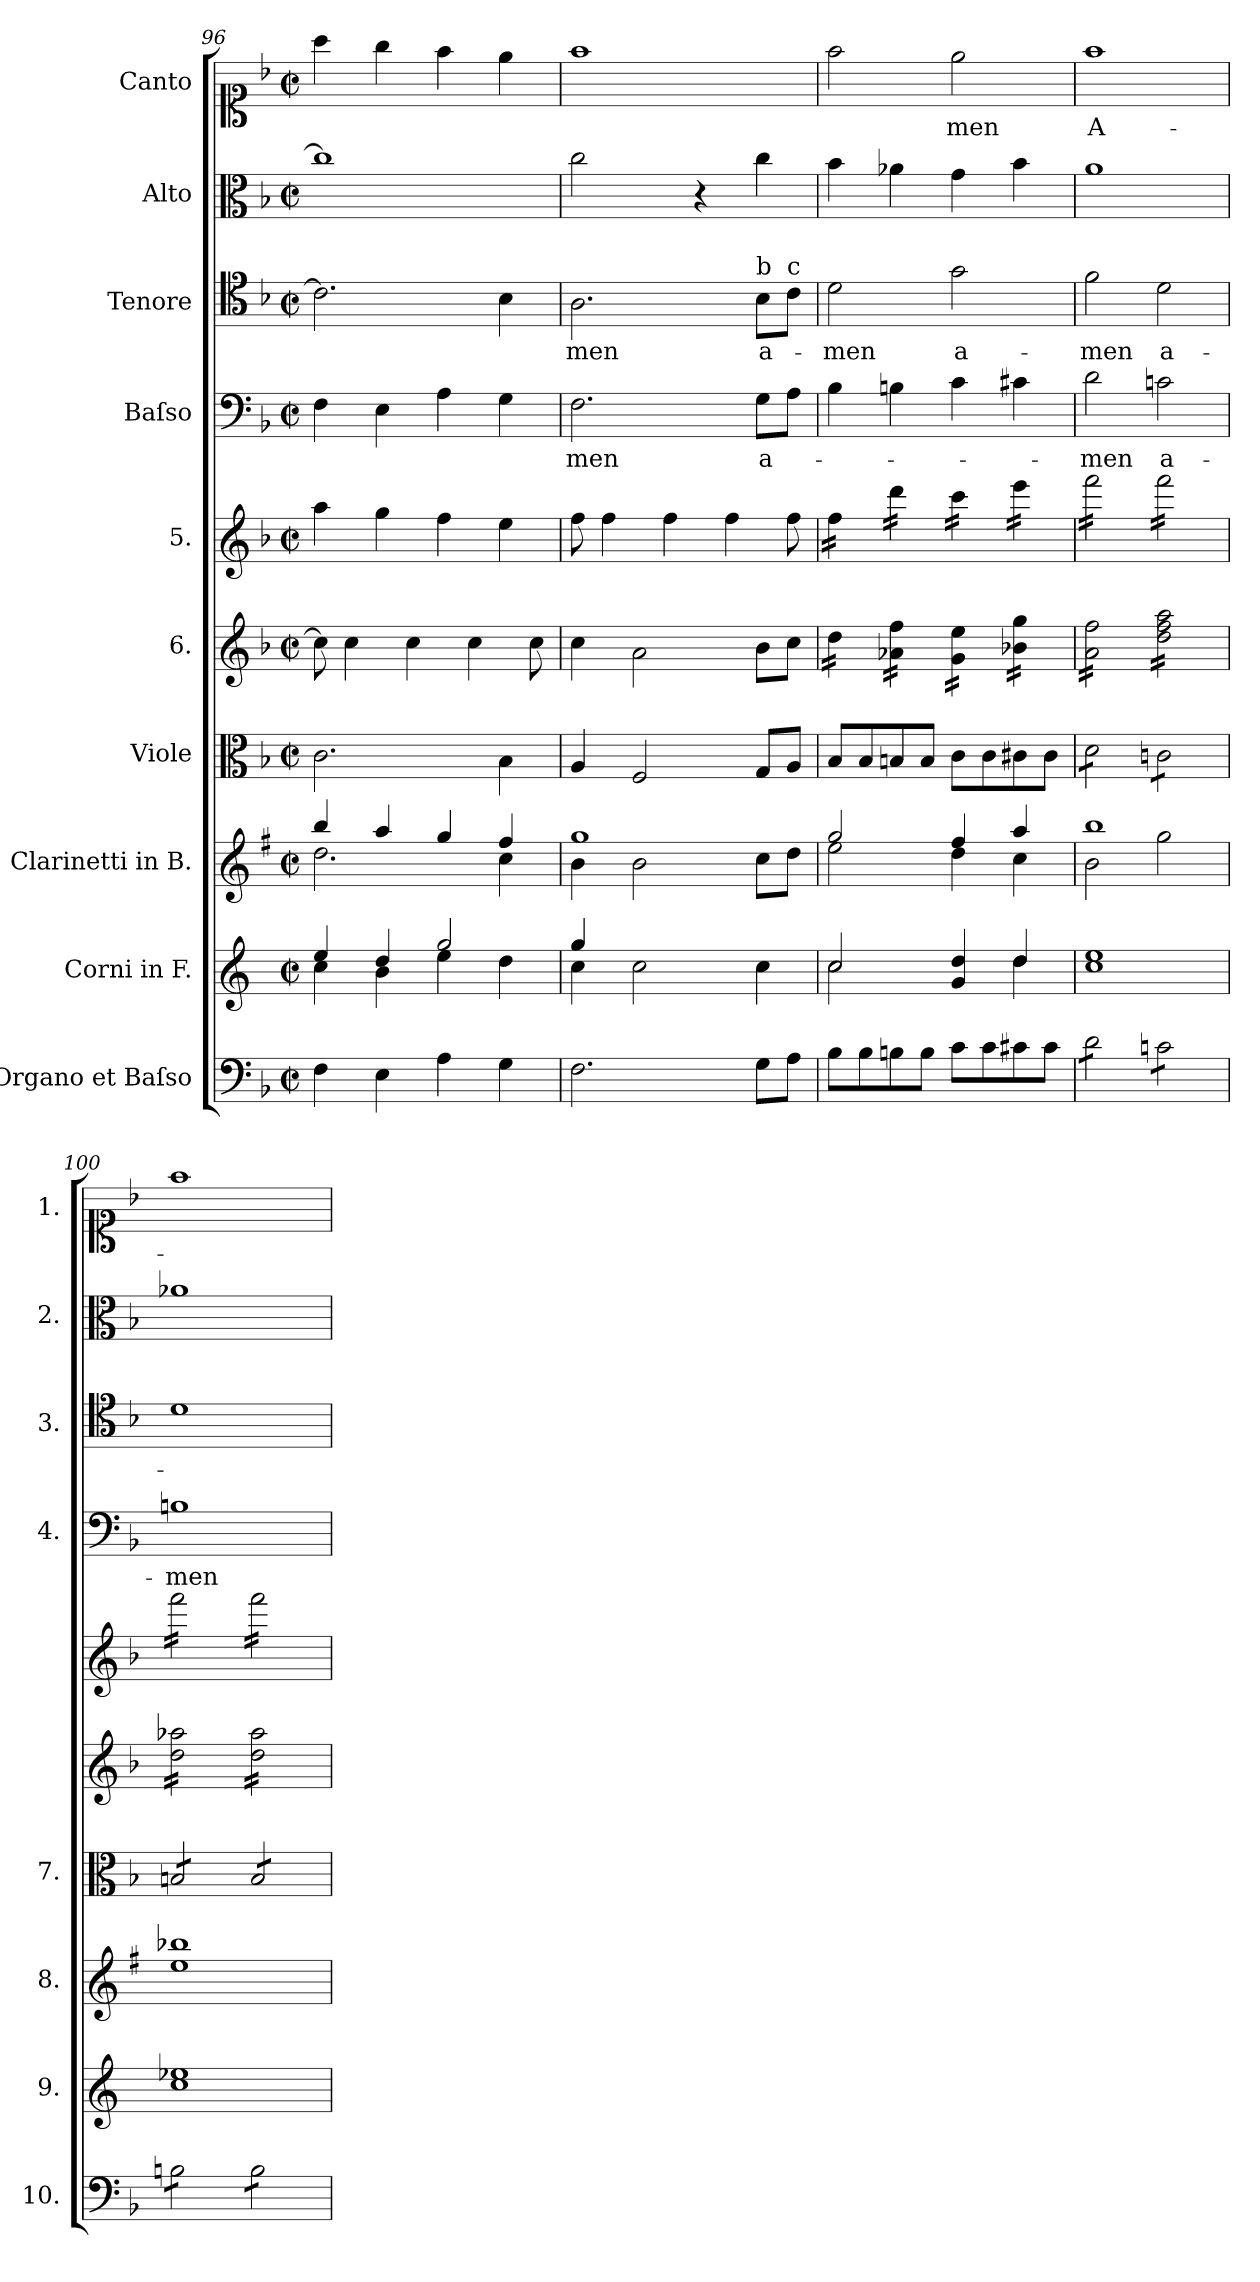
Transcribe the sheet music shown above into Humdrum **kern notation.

**kern	**kern	**kern	**kern	**kern	**kern	**kern	**text	**kern	**text	**kern	**kern	**text
*part10	*part9	*part8	*part7	*part6	*part5	*part4	*part4	*part3	*part3	*part2	*part1	*part1
*staff10	*staff9	*staff8	*staff7	*staff6	*staff5	*staff4	*staff4	*staff3	*staff3	*staff2	*staff1	*staff1
*I"Organo et Baſso	*I"Corni in F.	*I"Clarinetti in B.	*I"Viole	*I"6.	*I"5.	*I"Baſso	*	*I"Tenore	*	*I"Alto	*I"Canto	*
*I'10.	*I'9.	*I'8.	*I'7.	*	*	*I'4.	*	*I'3.	*	*I'2.	*I'1.	*
*clefF4	*clefG2	*clefG2	*clefC3	*clefG2	*clefG2	*clefF4	*	*clefC4	*	*clefC3	*clefC1	*
*	*ITrd4c7	*ITrd1c2	*	*	*	*	*	*	*	*	*	*
*k[b-]	*k[b-]	*k[b-]	*k[b-]	*k[b-]	*k[b-]	*k[b-]	*	*k[b-]	*	*k[b-]	*k[b-]	*
*M2/2	*M2/2	*M2/2	*M2/2	*M2/2	*M2/2	*M2/2	*	*M2/2	*	*M2/2	*M2/2	*
*met(c|)	*met(c|)	*met(c|)	*met(c|)	*met(c|)	*met(c|)	*met(c|)	*	*met(c|)	*	*met(c|)	*met(c|)	*
=96	=96	=96	=96	=96	=96	=96	=96	=96	=96	=96	=96	=96
*	*^	*^	*	*	*	*	*	*	*	*	*	*
4F\	4a/	4f\	4aa/	2.cc\	2.c\	8cc\]	4aa\	4F\	.	2.c\]	.	1cc]	4aa\	.
.	.	.	.	.	.	4cc\	.	.	.	.	.	.	.	.
4E\	4g/	4e\	4gg/	.	.	.	4gg\	4E\	.	.	.	.	4gg\	.
.	.	.	.	.	.	4cc\	.	.	.	.	.	.	.	.
4A\	2cc/	4a\	4ff/	.	.	.	4ff\	4A\	.	.	.	.	4ff\	.
.	.	.	.	.	.	4cc\	.	.	.	.	.	.	.	.
4G\	.	4g\	4ee/	4b-\	4B-\	.	4ee\	4G\	.	4B-\	.	.	4ee\	.
.	.	.	.	.	.	8cc\	.	.	.	.	.	.	.	.
=97	=97	=97	=97	=97	=97	=97	=97	=97	=97	=97	=97	=97	=97	=97
2.F\	4cc/	4f\	1ff	4a\	4A/	4cc\	8ff\	2.F\	-men	2.A\	-men	2cc\	1ff	.
.	.	.	.	.	.	.	4ff\	.	.	.	.	.	.	.
.	2.ryy	2f\	.	2a\	2F/	2a\	.	.	.	.	.	.	.	.
.	.	.	.	.	.	.	4ff\	.	.	.	.	.	.	.
.	.	.	.	.	.	.	.	.	.	.	.	4r	.	.
.	.	.	.	.	.	.	4ff\	.	.	.	.	.	.	.
!	!	!	!	!	!	!	!	!	!	!LO:TX:a:t=b	!	!	!	!
8G\L	.	4f\	.	8b-\L	8G/L	8b-\L	.	8G\L	a-	8B-\L	a-	4cc\	.	.
!	!	!	!	!	!	!	!	!	!	!LO:TX:a:t=c	!	!	!	!
8A\J	.	.	.	8cc\J	8A/J	8cc\J	8ff\	8A\J	.	8c\J	.	.	.	.
=98	=98	=98	=98	=98	=98	=98	=98	=98	=98	=98	=98	=98	=98	=98
*	*	*	*	*	*	*tremolo	*	*	*	*	*	*	*	*
*	*	*	*	*	*	*	*tremolo	*	*	*	*	*	*	*
8B-\L	2f/	2f\	2ff/	2dd\	8B-/L	16dd\LL	16ff\LL	4B-\	.	2d\	-men	4b-\	2ff\	.
.	.	.	.	.	.	16dd\	16ff\	.	.	.	.	.	.	.
8B-\	.	.	.	.	8B-/	16dd\	16ff\	.	.	.	.	.	.	.
.	.	.	.	.	.	16dd\JJ	16ff\JJ	.	.	.	.	.	.	.
8Bn\	.	.	.	.	8Bn/	16a-X\ 16ff\LL	16ddd\LL	4Bn\	.	.	.	4a-X\	.	.
.	.	.	.	.	.	16a-X\ 16ff\	16ddd\	.	.	.	.	.	.	.
8B\J	.	.	.	.	8B/J	16a-X\ 16ff\	16ddd\	.	.	.	.	.	.	.
.	.	.	.	.	.	16a-X\ 16ff\JJ	16ddd\JJ	.	.	.	.	.	.	.
8c\L	4c/ 4g/	4ryy	4ee/	4cc\	8c\L	16g\ 16ee\LL	16ccc\LL	4c\	.	2g\	a-	4g\	2ee\	-men
.	.	.	.	.	.	16g\ 16ee\	16ccc\	.	.	.	.	.	.	.
8c\	.	.	.	.	8c\	16g\ 16ee\	16ccc\	.	.	.	.	.	.	.
.	.	.	.	.	.	16g\ 16ee\JJ	16ccc\JJ	.	.	.	.	.	.	.
8c#X\	4g/	4g\	4gg/	4b-\	8c#X\	16b-X\ 16gg\LL	16eee\LL	4c#X\	.	.	.	4b-\	.	.
.	.	.	.	.	.	16b-X\ 16gg\	16eee\	.	.	.	.	.	.	.
8c#\J	.	.	.	.	8c#\J	16b-X\ 16gg\	16eee\	.	.	.	.	.	.	.
.	.	.	.	.	.	16b-X\ 16gg\JJ	16eee\JJ	.	.	.	.	.	.	.
*	*v	*v	*	*	*	*	*	*	*	*	*	*	*	*
=99	=99	=99	=99	=99	=99	=99	=99	=99	=99	=99	=99	=99	=99
*tremolo	*	*	*	*	*	*	*	*	*	*	*	*	*
*	*	*	*	*tremolo	*	*	*	*	*	*	*	*	*
8d\L	1f 1a	1aa	2a\	8d\L	16a\ 16ff\LL	16fff\LL	2d\	-men	2f\	-men	1a	1ff	A-
.	.	.	.	.	16a\ 16ff\	16fff\	.	.	.	.	.	.	.
8d\	.	.	.	8d\	16a\ 16ff\	16fff\	.	.	.	.	.	.	.
.	.	.	.	.	16a\ 16ff\	16fff\	.	.	.	.	.	.	.
8d\	.	.	.	8d\	16a\ 16ff\	16fff\	.	.	.	.	.	.	.
.	.	.	.	.	16a\ 16ff\	16fff\	.	.	.	.	.	.	.
8d\J	.	.	.	8d\J	16a\ 16ff\	16fff\	.	.	.	.	.	.	.
.	.	.	.	.	16a\ 16ff\JJ	16fff\JJ	.	.	.	.	.	.	.
8cn\L	.	.	2ff\	8cn\L	16dd\ 16ff\ 16aa\LL	16fff\LL	2cn\	a-	2d\	a-	.	.	.
.	.	.	.	.	16dd\ 16ff\ 16aa\	16fff\	.	.	.	.	.	.	.
8cn\	.	.	.	8cn\	16dd\ 16ff\ 16aa\	16fff\	.	.	.	.	.	.	.
.	.	.	.	.	16dd\ 16ff\ 16aa\	16fff\	.	.	.	.	.	.	.
8cn\	.	.	.	8cn\	16dd\ 16ff\ 16aa\	16fff\	.	.	.	.	.	.	.
.	.	.	.	.	16dd\ 16ff\ 16aa\	16fff\	.	.	.	.	.	.	.
8cn\J	.	.	.	8cn\J	16dd\ 16ff\ 16aa\	16fff\	.	.	.	.	.	.	.
.	.	.	.	.	16dd\ 16ff\ 16aa\JJ	16fff\JJ	.	.	.	.	.	.	.
=100	=100	=100	=100	=100	=100	=100	=100	=100	=100	=100	=100	=100	=100
8Bn\L	1f 1a-X	1aa-X	1dd	8Bn/L	16dd\ 16aa-X\LL	16fff\LL	1Bn	-men	1d	.	1a-X	1ff	.
.	.	.	.	.	16dd\ 16aa-X\	16fff\	.	.	.	.	.	.	.
8Bn\	.	.	.	8Bn/	16dd\ 16aa-X\	16fff\	.	.	.	.	.	.	.
.	.	.	.	.	16dd\ 16aa-X\	16fff\	.	.	.	.	.	.	.
8Bn\	.	.	.	8Bn/	16dd\ 16aa-X\	16fff\	.	.	.	.	.	.	.
.	.	.	.	.	16dd\ 16aa-X\	16fff\	.	.	.	.	.	.	.
8Bn\J	.	.	.	8Bn/J	16dd\ 16aa-X\	16fff\	.	.	.	.	.	.	.
.	.	.	.	.	16dd\ 16aa-X\JJ	16fff\JJ	.	.	.	.	.	.	.
8B\L	.	.	.	8B/L	16dd\ 16aa-\LL	16fff\LL	.	.	.	.	.	.	.
.	.	.	.	.	16dd\ 16aa-\	16fff\	.	.	.	.	.	.	.
8B\	.	.	.	8B/	16dd\ 16aa-\	16fff\	.	.	.	.	.	.	.
.	.	.	.	.	16dd\ 16aa-\	16fff\	.	.	.	.	.	.	.
8B\	.	.	.	8B/	16dd\ 16aa-\	16fff\	.	.	.	.	.	.	.
.	.	.	.	.	16dd\ 16aa-\	16fff\	.	.	.	.	.	.	.
8B\J	.	.	.	8B/J	16dd\ 16aa-\	16fff\	.	.	.	.	.	.	.
*	*	*	*	*Xtremolo	*	*	*	*	*	*	*	*	*
*Xtremolo	*	*	*	*	*	*	*	*	*	*	*	*	*
.	.	.	.	.	16dd\ 16aa-\JJ	16fff\JJ	.	.	.	.	.	.	.
*	*	*	*	*	*	*Xtremolo	*	*	*	*	*	*	*
*	*	*	*	*	*Xtremolo	*	*	*	*	*	*	*	*
*	*	*v	*v	*	*	*	*	*	*	*	*	*	*
=	=	=	=	=	=	=	=	=	=	=	=	=
*-	*-	*-	*-	*-	*-	*-	*-	*-	*-	*-	*-	*-
